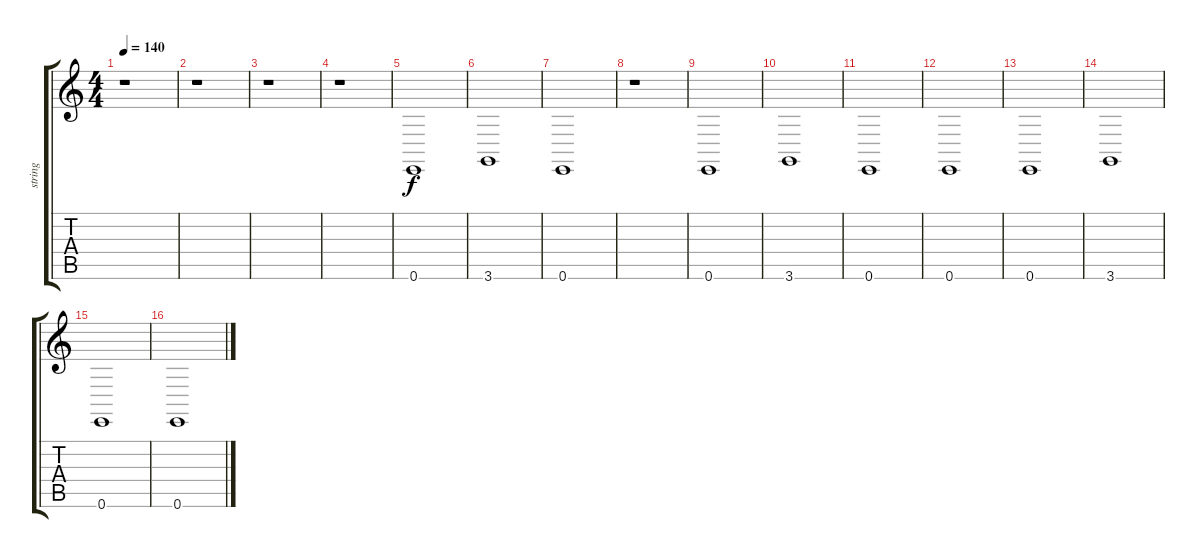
\track ("string" "string") {instrument stringensemble1}
\staff {score tabs}
\tuning (E4 B3 G3 D3 A2 E2) {hide}
\ts (4 4)
\tempo 140
\clef g2
\ks c
r.1{dy f instrument stringensemble1} |
r.1 |
r.1 |
r.1 |
0.6.1 |
3.6.1 |
0.6.1 |
r.1 |
0.6.1 |
3.6.1 |
0.6.1 |
0.6.1 |
0.6.1 |
3.6.1 |
0.6.1 |
0.6.1
